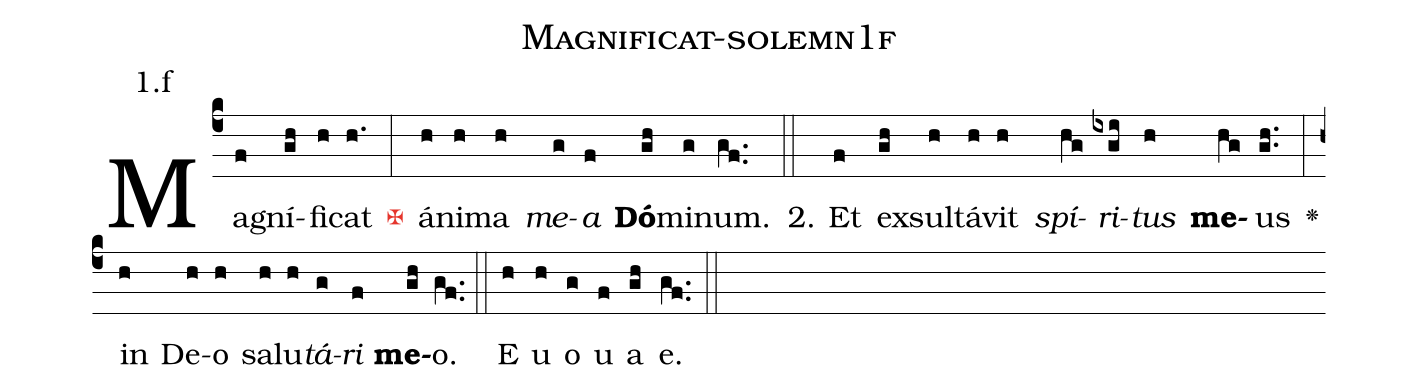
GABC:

name: Magnificat-solemn1f;
annotation: 1.f;
%%
(c4)Ma(f)gní(gh)fi(h)cat(h.) <c><sp>\maltese</sp></c>(:) á(h)ni(h)ma(h) <i>me</i>(g)<i>a</i>(f) <b>Dó</b>(gh)mi(g)num.(gf..) (::)
2. Et(f) ex(gh)sul(h)tá(h)vit(h) <i>spí</i>(hg)<i>ri</i>(ixgi)<i>tus</i>(h) <b>me</b>(hg)us(gh..) <v>\greheightstar</v>(:) in(h) De(h)o(h) sa(h)lu(h)<i>tá</i>(g)<i>ri</i>(f) <b>me</b>(gh)o.(gf..) (::) E(h) u(h) o(g) u(f) a(gh) e.(gf..) (::)
